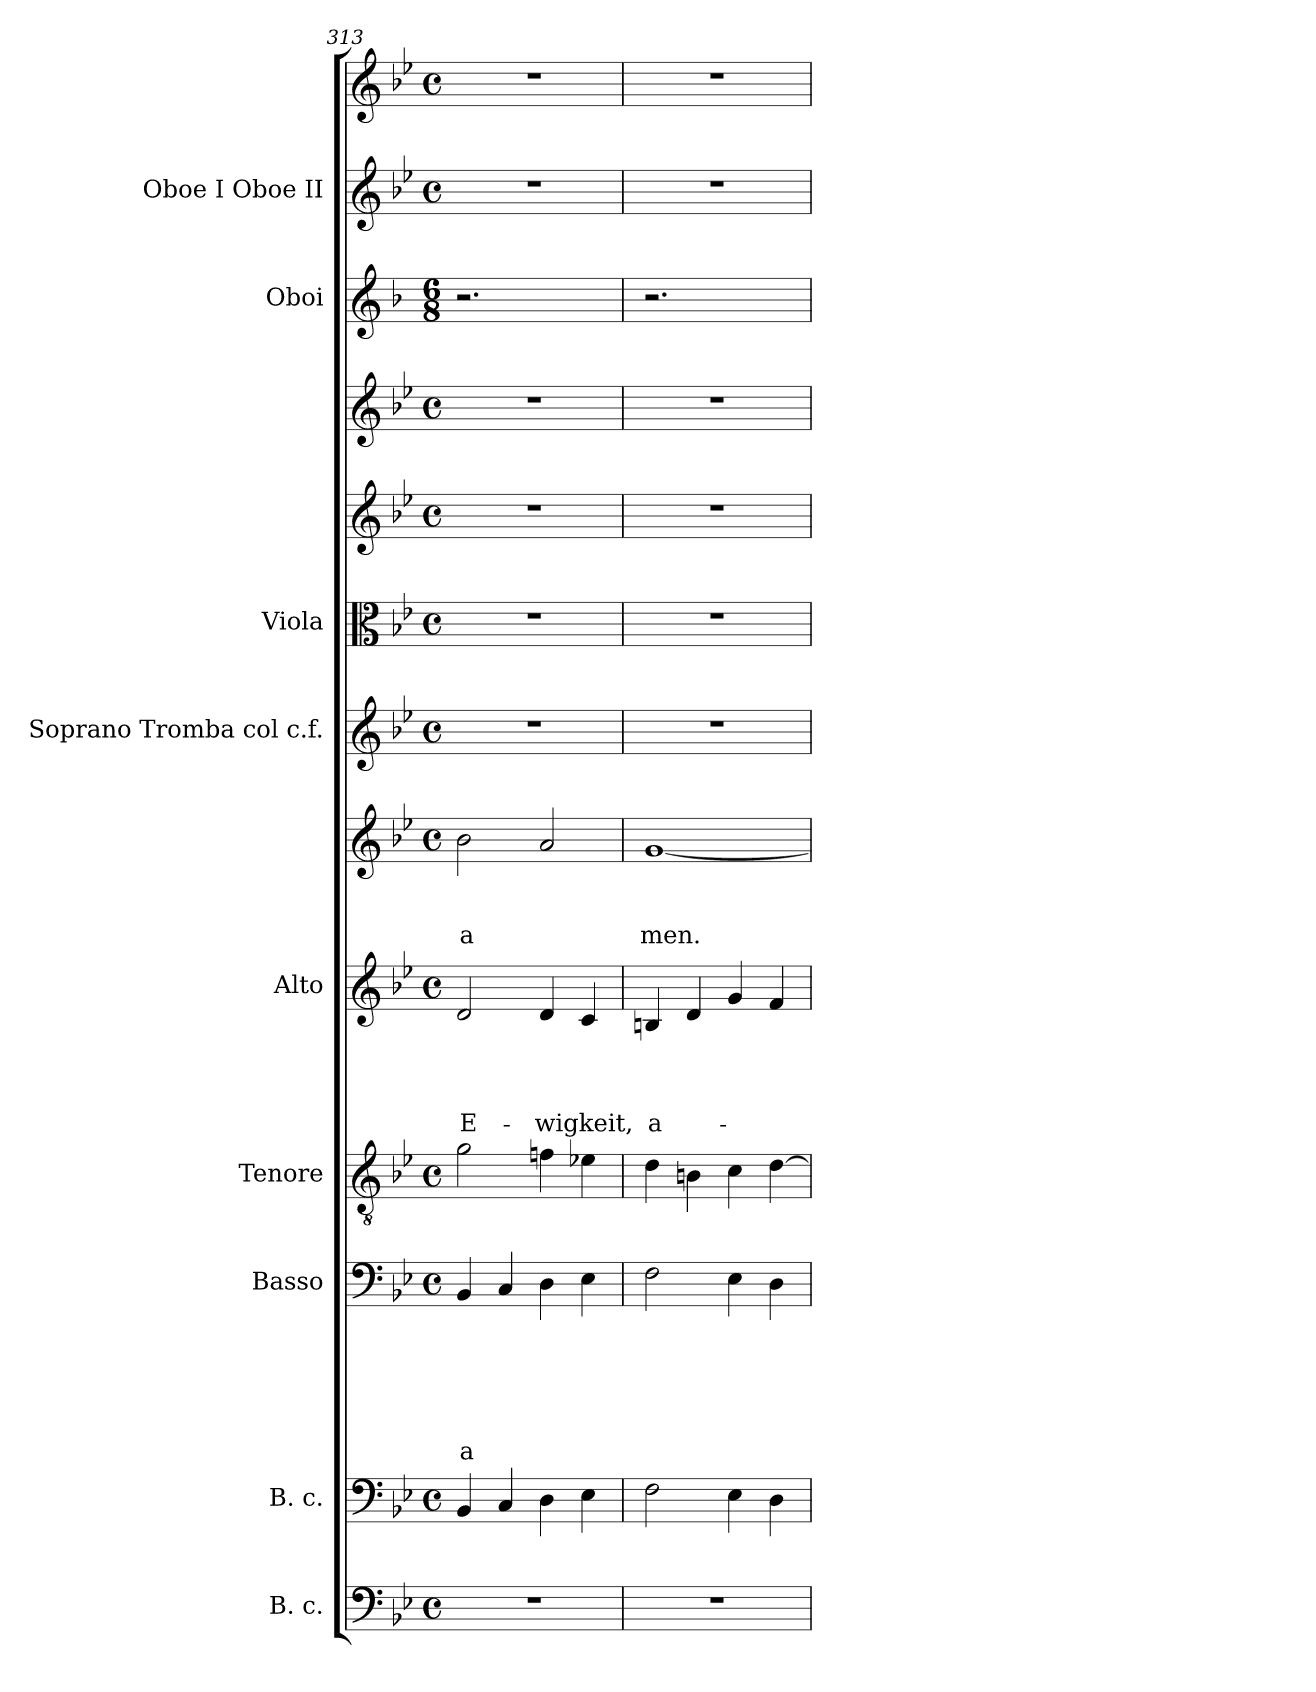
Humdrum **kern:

**kern	**kern	**kern	**text	**text	**text	**text	**text	**text	**kern	**kern	**text	**text	**text	**text	**kern	**text	**text	**text	**kern	**kern	**kern	**kern	**kern	**kern	**kern
*part12	*part11	*part10	*part10	*part10	*part10	*part10	*part10	*part10	*part9	*part8	*part8	*part8	*part8	*part8	*part7	*part7	*part7	*part7	*part6	*part5	*part4	*part3	*part2	*part1	*part1
*staff13	*staff12	*staff11	*staff11	*staff11	*staff11	*staff11	*staff11	*staff11	*staff10	*staff9	*staff9	*staff9	*staff9	*staff9	*staff8	*staff8	*staff8	*staff8	*staff7	*staff6	*staff5	*staff4	*staff3	*staff2	*staff1
*I"B. c.	*I"B. c.	*I"Basso	*	*	*	*	*	*	*I"Tenore	*I"Alto	*	*	*	*	*	*	*	*	*I"Soprano Tromba col c.f.	*I"Viola	*	*	*I"Oboi	*I"Oboe I Oboe II	*
*	*I'B. c.	*I'Basso	*	*	*	*	*	*	*I'Tenore	*I'Alto	*	*	*	*	*	*	*	*	*I'Soprano	*I'Viola	*	*	*	*I'Ob	*
*clefF4	*clefF4	*clefF4	*	*	*	*	*	*	*clefGv2	*clefG2	*	*	*	*	*clefG2	*	*	*	*clefG2	*clefC3	*clefG2	*clefG2	*clefG2	*clefG2	*clefG2
*k[b-e-]	*k[b-e-]	*k[b-e-]	*	*	*	*	*	*	*k[b-e-]	*k[b-e-]	*	*	*	*	*k[b-e-]	*	*	*	*k[b-e-]	*k[b-e-]	*k[b-e-]	*k[b-e-]	*k[b-]	*k[b-e-]	*k[b-e-]
*B-:	*B-:	*B-:	*	*	*	*	*	*	*B-:	*B-:	*	*	*	*	*B-:	*	*	*	*B-:	*B-:	*B-:	*B-:	*F:	*B-:	*B-:
*M4/4	*M4/4	*M4/4	*	*	*	*	*	*	*M4/4	*M4/4	*	*	*	*	*M4/4	*	*	*	*M4/4	*M4/4	*M4/4	*M4/4	*M6/8	*M4/4	*M4/4
*met(c)	*met(c)	*met(c)	*	*	*	*	*	*	*met(c)	*met(c)	*	*	*	*	*met(c)	*	*	*	*met(c)	*met(c)	*met(c)	*met(c)	*	*met(c)	*met(c)
=313	=313	=313	=313	=313	=313	=313	=313	=313	=313	=313	=313	=313	=313	=313	=313	=313	=313	=313	=313	=313	=313	=313	=313	=313	=313
!	!	!	!	!	!	!	!	!LO:LY:b	!	!	!	!	!	!LO:LY:b	!	!	!	!LO:LY:b	!	!	!	!	!	!	!
1r	4BB-</	4BB-/	.	.	.	.	.	a	2g\	2d/	.	.	.	E-	2b-\	.	.	a	1r	1r	1r	1r	2.r	1r	1r
.	4C/	4C/	.	.	.	.	.	.	.	.	.	.	.	.	.	.	.	.	.	.	.	.	.	.	.
!	!	!	!	!	!	!	!	!	!	!	!	!	!	!LO:LY:b	!	!	!	!	!	!	!	!	!	!	!
.	4D\	4D\	.	.	.	.	.	.	4fn\	4d/	.	.	.	-wigkeit,	2a/	.	.	.	.	.	.	.	.	.	.
.	4E->\	4E-\	.	.	.	.	.	.	4e-X\	4c/	.	.	.	.	.	.	.	.	.	.	.	.	4ryy	.	.
=314	=314	=314	=314	=314	=314	=314	=314	=314	=314	=314	=314	=314	=314	=314	=314	=314	=314	=314	=314	=314	=314	=314	=314	=314	=314
!	!	!	!	!	!	!	!	!	!	!	!	!	!	!LO:LY:b	!	!	!	!LO:LY:b	!	!	!	!	!	!	!
1r	2F>\	2F\	.	.	.	.	.	.	4d\	4Bn/	.	.	.	a-	[<1g	.	.	men.	1r	1r	1r	1r	2.r	1r	1r
.	.	.	.	.	.	.	.	.	4Bn\	4d/	.	.	.	.	.	.	.	.	.	.	.	.	.	.	.
.	4E->\	4E-\	.	.	.	.	.	.	4c\	4g/	.	.	.	.	.	.	.	.	.	.	.	.	.	.	.
.	4D>\	4D\	.	.	.	.	.	.	[>4d\	4f/	.	.	.	.	.	.	.	.	.	.	.	.	4ryy	.	.
=	=	=	=	=	=	=	=	=	=	=	=	=	=	=	=	=	=	=	=	=	=	=	=	=	=
*-	*-	*-	*-	*-	*-	*-	*-	*-	*-	*-	*-	*-	*-	*-	*-	*-	*-	*-	*-	*-	*-	*-	*-	*-	*-
